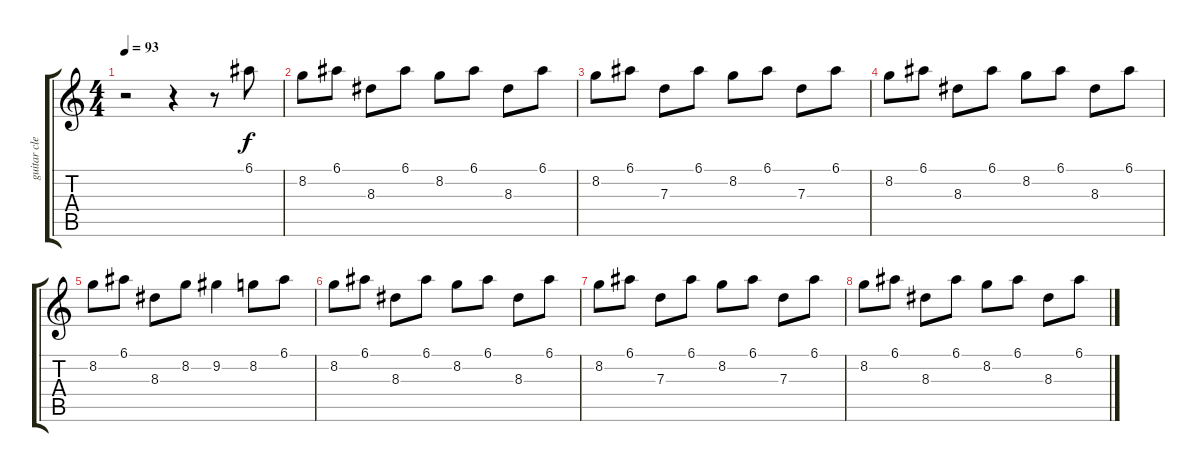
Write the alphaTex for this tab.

\track ("guitar clean" "guitar cle") {instrument electricguitarclean}
\staff {score tabs}
\tuning (E4 B3 G3 D3 A2 E2) {hide}
\ts (4 4)
\tempo 93
\clef g2
\ks c
r.2{dy f} r.4 r.8 6.1.8 |
8.2.8 6.1.8 8.3.8 6.1.8 8.2.8 6.1.8 8.3.8 6.1.8 |
8.2.8 6.1.8 7.3.8 6.1.8 8.2.8 6.1.8 7.3.8 6.1.8 |
8.2.8 6.1.8 8.3.8 6.1.8 8.2.8 6.1.8 8.3.8 6.1.8 |
8.2.8 6.1.8 8.3.8 8.2.8 9.2.4 8.2.8 6.1.8 |
8.2.8 6.1.8 8.3.8 6.1.8 8.2.8 6.1.8 8.3.8 6.1.8 |
8.2.8 6.1.8 7.3.8 6.1.8 8.2.8 6.1.8 7.3.8 6.1.8 |
8.2.8 6.1.8 8.3.8 6.1.8 8.2.8 6.1.8 8.3.8 6.1.8
